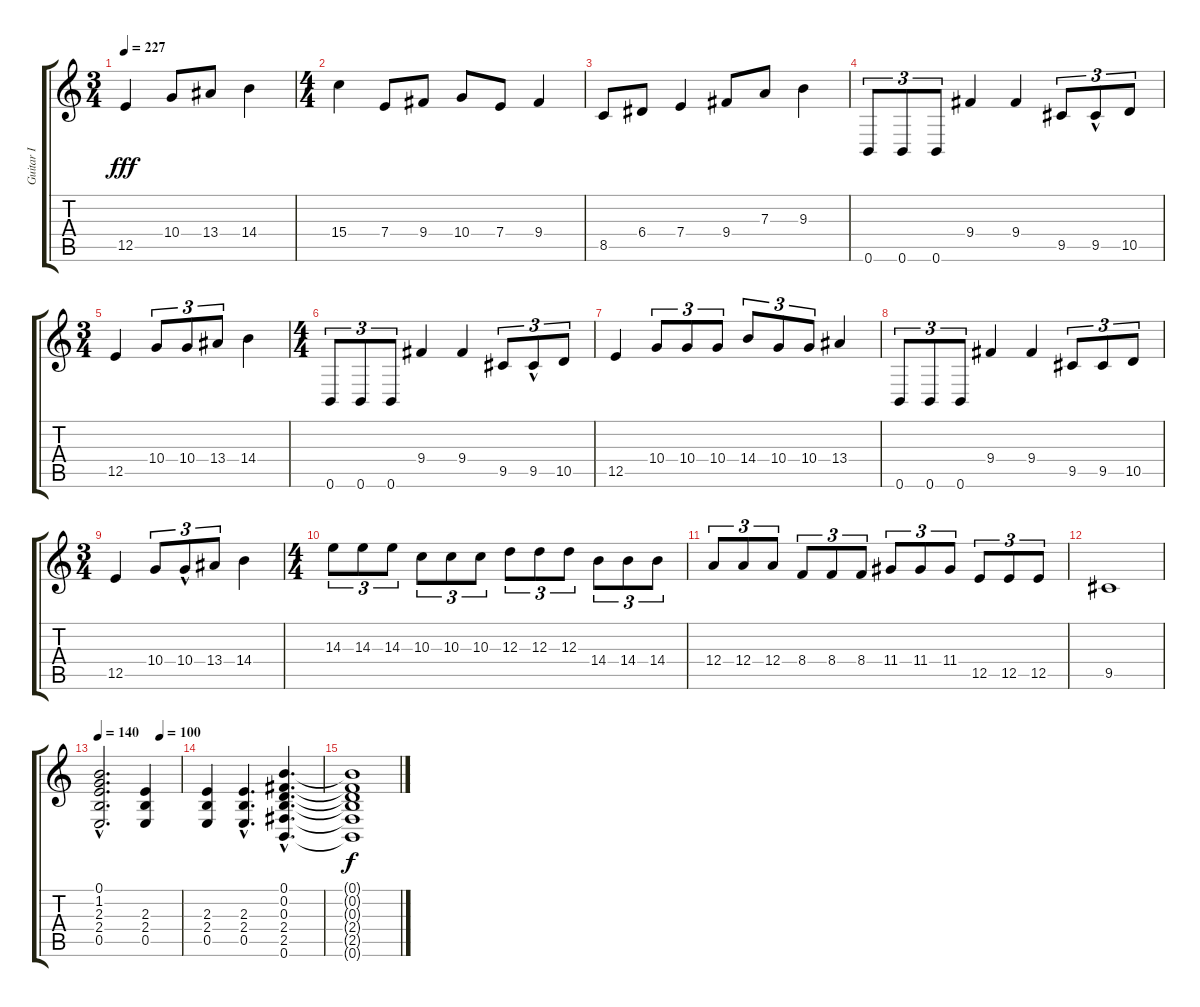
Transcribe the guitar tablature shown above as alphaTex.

\track ("Guitar I" "Guitar I") {instrument distortionguitar}
\staff {score tabs}
\tuning (B3 Gb3 D3 A2 E2 B1) {hide}
\ts (3 4)
\tempo 227
\clef g2
\ks c
12.5.4{dy fff} 10.4.8 13.4.8 14.4.4 |
\ts (4 4)
15.4.4 7.4.8 9.4.8 10.4.8 7.4.8 9.4.4 |
8.5.8 6.4.8 7.4.4 9.4.8 7.3.8 9.3.4 |
0.6.8{tu (3 2)} 0.6.8{tu (3 2)} 0.6.8{tu (3 2)} 9.4.4 9.4.4 9.5.8{tu (3 2)} 9.5{hac}.8{tu (3 2)} 10.5.8{tu (3 2)} |
\ts (3 4)
12.5.4 10.4.8{tu (3 2)} 10.4.8{tu (3 2)} 13.4.8{tu (3 2)} 14.4.4 |
\ts (4 4)
0.6.8{tu (3 2)} 0.6.8{tu (3 2)} 0.6.8{tu (3 2)} 9.4.4 9.4.4 9.5.8{tu (3 2)} 9.5{hac}.8{tu (3 2)} 10.5.8{tu (3 2)} |
12.5.4 10.4.8{tu (3 2)} 10.4.8{tu (3 2)} 10.4.8{tu (3 2)} 14.4.8{tu (3 2)} 10.4.8{tu (3 2)} 10.4.8{tu (3 2)} 13.4.4 |
0.6.8{tu (3 2)} 0.6.8{tu (3 2)} 0.6.8{tu (3 2)} 9.4.4 9.4.4 9.5.8{tu (3 2)} 9.5.8{tu (3 2)} 10.5.8{tu (3 2)} |
\ts (3 4)
12.5.4 10.4.8{tu (3 2)} 10.4{hac}.8{tu (3 2)} 13.4.8{tu (3 2)} 14.4.4 |
\ts (4 4)
14.3.8{tu (3 2)} 14.3.8{tu (3 2)} 14.3.8{tu (3 2)} 10.3.8{tu (3 2)} 10.3.8{tu (3 2)} 10.3.8{tu (3 2)} 12.3.8{tu (3 2)} 12.3.8{tu (3 2)} 12.3.8{tu (3 2)} 14.4.8{tu (3 2)} 14.4.8{tu (3 2)} 14.4.8{tu (3 2)} |
12.4.8{tu (3 2)} 12.4.8{tu (3 2)} 12.4.8{tu (3 2)} 8.4.8{tu (3 2)} 8.4.8{tu (3 2)} 8.4.8{tu (3 2)} 11.4.8{tu (3 2)} 11.4.8{tu (3 2)} 11.4.8{tu (3 2)} 12.5.8{tu (3 2)} 12.5.8{tu (3 2)} 12.5.8{tu (3 2)} |
9.5.1 |
\tempo 140
\tempo (100 0.75)
(0.1{hac} 1.2{hac} 2.3{hac} 2.4{hac} 0.5{hac}).2{d volume 11} (2.3 2.4 0.5).4 |
(2.3 2.4 0.5).4 (2.3{hac} 2.4{hac} 0.5{hac}).4{d} (0.1{hac} 0.2{hac} 0.3{hac} 2.4{hac} 2.5{hac} 0.6{hac}).4{d} |
(0.1{t} 0.2{t} 0.3{t} 2.4{t} 2.5{t} 0.6{t}).1{dy f}
